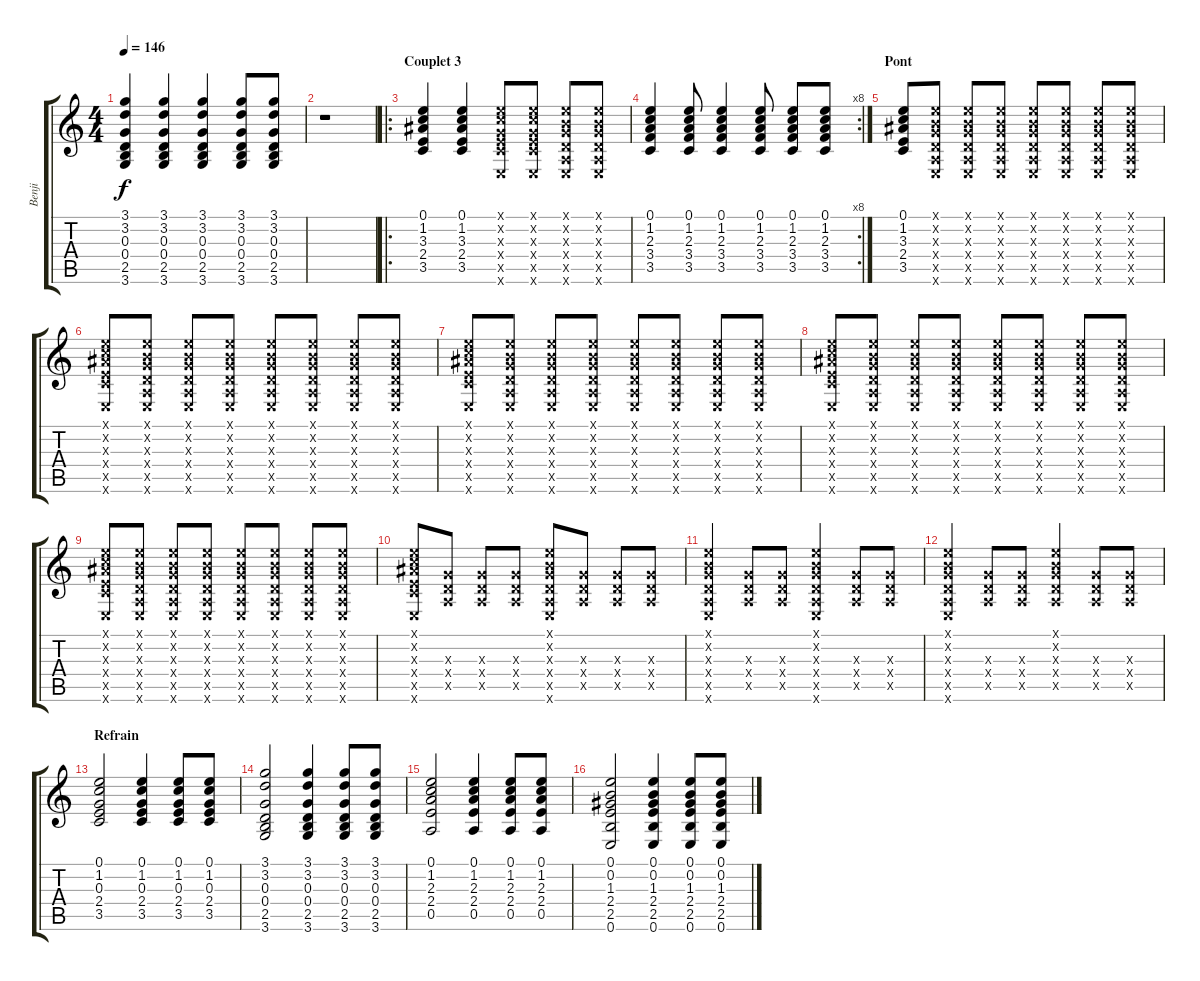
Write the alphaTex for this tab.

\track ("Benji" "Benji") {instrument acousticguitarsteel}
\staff {score tabs}
\tuning (E4 B3 G3 D3 A2 E2) {hide}
\ts (4 4)
\tempo 146
\clef g2
\ks c
(3.1 3.2 0.3 0.4 2.5 3.6).4{dy f} (3.1 3.2 0.3 0.4 2.5 3.6).4 (3.1 3.2 0.3 0.4 2.5 3.6).4 (3.1 3.2 0.3 0.4 2.5 3.6).8 (3.1 3.2 0.3 0.4 2.5 3.6).8 |
r.1 |
\ro
\section ("" "Couplet 3")
(0.1 1.2 3.3 2.4 3.5).4 (0.1 1.2 3.3 2.4 3.5).4 (0.1{x} 1.2{x} 0.3{x} 2.4{x} 3.5{x} 0.6{x}).8 (0.1{x} 1.2{x} 0.3{x} 2.4{x} 3.5{x} 0.6{x}).8 (0.1{x} 0.2{x} 0.3{x} 0.4{x} 0.5{x} 0.6{x}).8 (0.1{x} 0.2{x} 0.3{x} 0.4{x} 0.5{x} 0.6{x}).8 |
\rc 8
(0.1 1.2 2.3 3.4 3.5).4 (0.1 1.2 2.3 3.4 3.5).8 (0.1 1.2 2.3 3.4 3.5).4 (0.1 1.2 2.3 3.4 3.5).8 (0.1 1.2 2.3 3.4 3.5).8 (0.1 1.2 2.3 3.4 3.5).8 |
\section ("" "Pont")
(0.1 1.2 3.3 2.4 3.5).8 (0.1{x} 0.2{x} 0.3{x} 0.4{x} 0.5{x} 0.6{x}).8 (0.1{x} 0.2{x} 0.3{x} 0.4{x} 0.5{x} 0.6{x}).8 (0.1{x} 0.2{x} 0.3{x} 0.4{x} 0.5{x} 0.6{x}).8 (0.1{x} 0.2{x} 0.3{x} 0.4{x} 0.5{x} 0.6{x}).8 (0.1{x} 0.2{x} 0.3{x} 0.4{x} 0.5{x} 0.6{x}).8 (0.1{x} 0.2{x} 0.3{x} 0.4{x} 0.5{x} 0.6{x}).8 (0.1{x} 0.2{x} 0.3{x} 0.4{x} 0.5{x} 0.6{x}).8 |
(0.1{x} 1.2{x} 3.3{x} 2.4{x} 3.5{x} 0.6{x}).8 (0.1{x} 0.2{x} 0.3{x} 0.4{x} 0.5{x} 0.6{x}).8 (0.1{x} 0.2{x} 0.3{x} 0.4{x} 0.5{x} 0.6{x}).8 (0.1{x} 0.2{x} 0.3{x} 0.4{x} 0.5{x} 0.6{x}).8 (0.1{x} 0.2{x} 0.3{x} 0.4{x} 0.5{x} 0.6{x}).8 (0.1{x} 0.2{x} 0.3{x} 0.4{x} 0.5{x} 0.6{x}).8 (0.1{x} 0.2{x} 0.3{x} 0.4{x} 0.5{x} 0.6{x}).8 (0.1{x} 0.2{x} 0.3{x} 0.4{x} 0.5{x} 0.6{x}).8 |
(0.1{x} 1.2{x} 3.3{x} 2.4{x} 3.5{x} 0.6{x}).8 (0.1{x} 0.2{x} 0.3{x} 0.4{x} 0.5{x} 0.6{x}).8 (0.1{x} 0.2{x} 0.3{x} 0.4{x} 0.5{x} 0.6{x}).8 (0.1{x} 0.2{x} 0.3{x} 0.4{x} 0.5{x} 0.6{x}).8 (0.1{x} 0.2{x} 0.3{x} 0.4{x} 0.5{x} 0.6{x}).8 (0.1{x} 0.2{x} 0.3{x} 0.4{x} 0.5{x} 0.6{x}).8 (0.1{x} 0.2{x} 0.3{x} 0.4{x} 0.5{x} 0.6{x}).8 (0.1{x} 0.2{x} 0.3{x} 0.4{x} 0.5{x} 0.6{x}).8 |
(0.1{x} 1.2{x} 3.3{x} 2.4{x} 3.5{x} 0.6{x}).8 (0.1{x} 0.2{x} 0.3{x} 0.4{x} 0.5{x} 0.6{x}).8 (0.1{x} 0.2{x} 0.3{x} 0.4{x} 0.5{x} 0.6{x}).8 (0.1{x} 0.2{x} 0.3{x} 0.4{x} 0.5{x} 0.6{x}).8 (0.1{x} 0.2{x} 0.3{x} 0.4{x} 0.5{x} 0.6{x}).8 (0.1{x} 0.2{x} 0.3{x} 0.4{x} 0.5{x} 0.6{x}).8 (0.1{x} 0.2{x} 0.3{x} 0.4{x} 0.5{x} 0.6{x}).8 (0.1{x} 0.2{x} 0.3{x} 0.4{x} 0.5{x} 0.6{x}).8 |
(0.1{x} 1.2{x} 3.3{x} 2.4{x} 3.5{x} 0.6{x}).8 (0.1{x} 0.2{x} 0.3{x} 0.4{x} 0.5{x} 0.6{x}).8 (0.1{x} 0.2{x} 0.3{x} 0.4{x} 0.5{x} 0.6{x}).8 (0.1{x} 0.2{x} 0.3{x} 0.4{x} 0.5{x} 0.6{x}).8 (0.1{x} 0.2{x} 0.3{x} 0.4{x} 0.5{x} 0.6{x}).8 (0.1{x} 0.2{x} 0.3{x} 0.4{x} 0.5{x} 0.6{x}).8 (0.1{x} 0.2{x} 0.3{x} 0.4{x} 0.5{x} 0.6{x}).8 (0.1{x} 0.2{x} 0.3{x} 0.4{x} 0.5{x} 0.6{x}).8 |
(0.1{x} 1.2{x} 3.3{x} 2.4{x} 3.5{x} 0.6{x}).8 (0.3{x} 0.4{x} 0.5{x}).8 (0.3{x} 0.4{x} 0.5{x}).8 (0.3{x} 0.4{x} 0.5{x}).8 (0.1{x} 0.2{x} 0.3{x} 0.4{x} 0.5{x} 0.6{x}).8 (0.3{x} 0.4{x} 0.5{x}).8 (0.3{x} 0.4{x} 0.5{x}).8 (0.3{x} 0.4{x} 0.5{x}).8 |
(0.1{x} 0.2{x} 0.3{x} 0.4{x} 0.5{x} 0.6{x}).4 (0.3{x} 0.4{x} 0.5{x}).8 (0.3{x} 0.4{x} 0.5{x}).8 (0.1{x} 0.2{x} 0.3{x} 0.4{x} 0.5{x} 0.6{x}).4 (0.3{x} 0.4{x} 0.5{x}).8 (0.3{x} 0.4{x} 0.5{x}).8 |
(0.1{x} 0.2{x} 0.3{x} 0.4{x} 0.5{x} 0.6{x}).4 (0.3{x} 0.4{x} 0.5{x}).8 (0.3{x} 0.4{x} 0.5{x}).8 (0.1{x} 0.2{x} 0.3{x} 0.4{x} 0.5{x}).4 (0.3{x} 0.4{x} 0.5{x}).8 (0.3{x} 0.4{x} 0.5{x}).8 |
\section ("" "Refrain")
(0.1 1.2 0.3 2.4 3.5).2 (0.1 1.2 0.3 2.4 3.5).4 (0.1 1.2 0.3 2.4 3.5).8 (0.1 1.2 0.3 2.4 3.5).8 |
(3.1 3.2 0.3 0.4 2.5 3.6).2 (3.1 3.2 0.3 0.4 2.5 3.6).4 (3.1 3.2 0.3 0.4 2.5 3.6).8 (3.1 3.2 0.3 0.4 2.5 3.6).8 |
(0.1 1.2 2.3 2.4 0.5).2 (0.1 1.2 2.3 2.4 0.5).4 (0.1 1.2 2.3 2.4 0.5).8 (0.1 1.2 2.3 2.4 0.5).8 |
(0.1 0.2 1.3 2.4 2.5 0.6).2 (0.1 0.2 1.3 2.4 2.5 0.6).4 (0.1 0.2 1.3 2.4 2.5 0.6).8 (0.1 0.2 1.3 2.4 2.5 0.6).8
